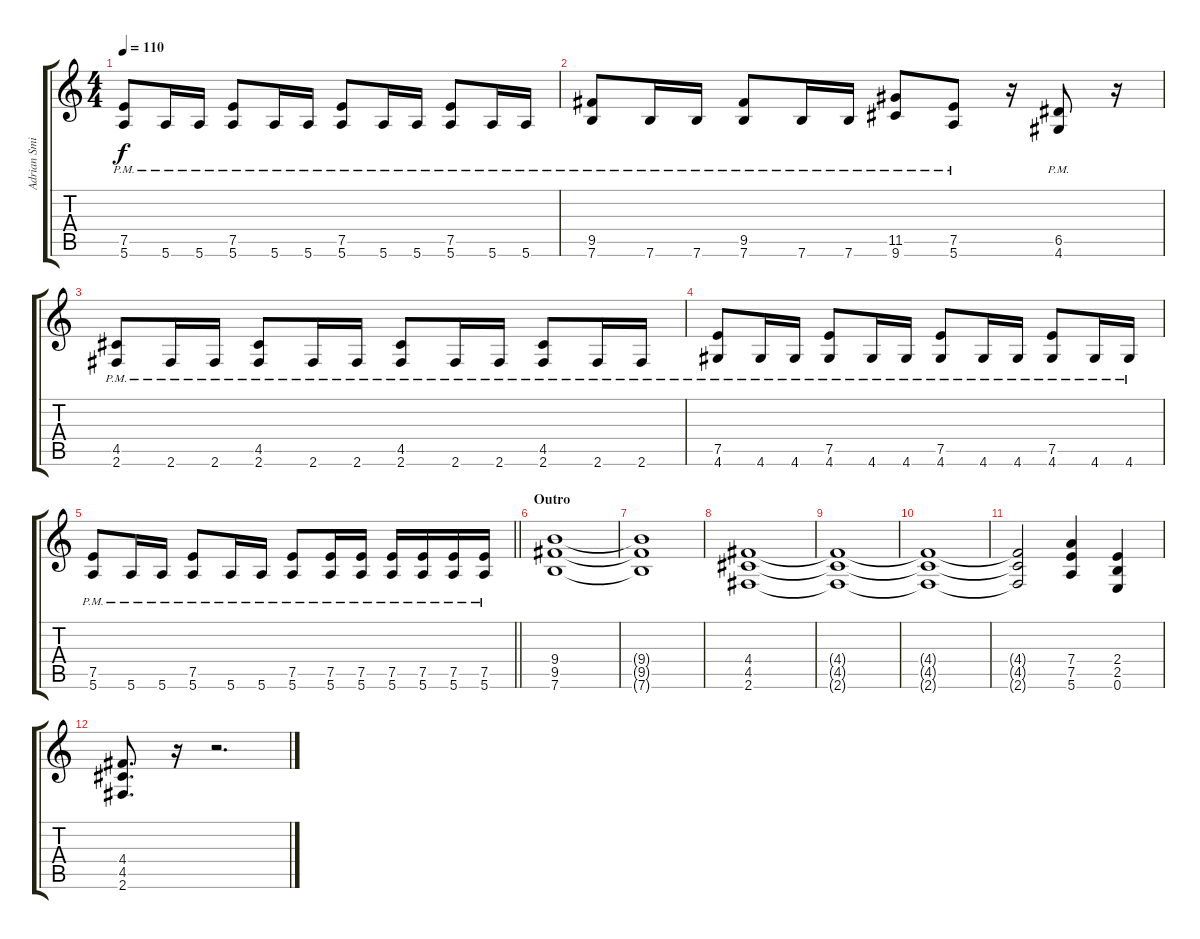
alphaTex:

\track ("Adrian Smith" "Adrian Smi") {instrument distortionguitar}
\staff {score tabs}
\tuning (E4 B3 G3 D3 A2 E2) {hide}
\ts (4 4)
\tempo 110
\clef g2
\ks c
(7.5{pm} 5.6{pm}).8{dy f} 5.6{pm}.16 5.6{pm}.16 (7.5{pm} 5.6{pm}).8 5.6{pm}.16 5.6{pm}.16 (7.5{pm} 5.6{pm}).8 5.6{pm}.16 5.6{pm}.16 (7.5{pm} 5.6{pm}).8 5.6{pm}.16 5.6{pm}.16 |
(9.5{pm} 7.6{pm}).8 7.6{pm}.16 7.6{pm}.16 (9.5{pm} 7.6{pm}).8 7.6{pm}.16 7.6{pm}.16 (11.5{pm} 9.6{pm}).8 (7.5{pm} 5.6{pm}).8 r.16 (6.5{pm} 4.6{pm}).8 r.16 |
(4.5{pm} 2.6{pm}).8 2.6{pm}.16 2.6{pm}.16 (4.5{pm} 2.6{pm}).8 2.6{pm}.16 2.6{pm}.16 (4.5{pm} 2.6{pm}).8 2.6{pm}.16 2.6{pm}.16 (4.5{pm} 2.6{pm}).8 2.6{pm}.16 2.6{pm}.16 |
(7.5{pm} 4.6{pm}).8 4.6{pm}.16 4.6{pm}.16 (7.5{pm} 4.6{pm}).8 4.6{pm}.16 4.6{pm}.16 (7.5{pm} 4.6{pm}).8 4.6{pm}.16 4.6{pm}.16 (7.5{pm} 4.6{pm}).8 4.6{pm}.16 4.6{pm}.16 |
\barLineRight lightlight
(7.5{pm} 5.6{pm}).8 5.6{pm}.16 5.6{pm}.16 (7.5{pm} 5.6{pm}).8 5.6{pm}.16 5.6{pm}.16 (7.5{pm} 5.6{pm}).8 (7.5{pm} 5.6{pm}).16 (7.5{pm} 5.6{pm}).16 (7.5{pm} 5.6{pm}).16 (7.5{pm} 5.6{pm}).16 (7.5{pm} 5.6{pm}).16 (7.5{pm} 5.6{pm}).16 |
\section ("" "Outro")
(9.4 9.5 7.6).1 |
(9.4{t} 9.5{t} 7.6{t}).1 |
(4.4 4.5 2.6).1 |
(4.4{t} 4.5{t} 2.6{t}).1 |
(4.4{t} 4.5{t} 2.6{t}).1 |
(4.4{t} 4.5{t} 2.6{t}).2 (7.4 7.5 5.6).4 (2.4 2.5 0.6).4 |
(4.4 4.5 2.6).8{d} r.16 r.2{d}
